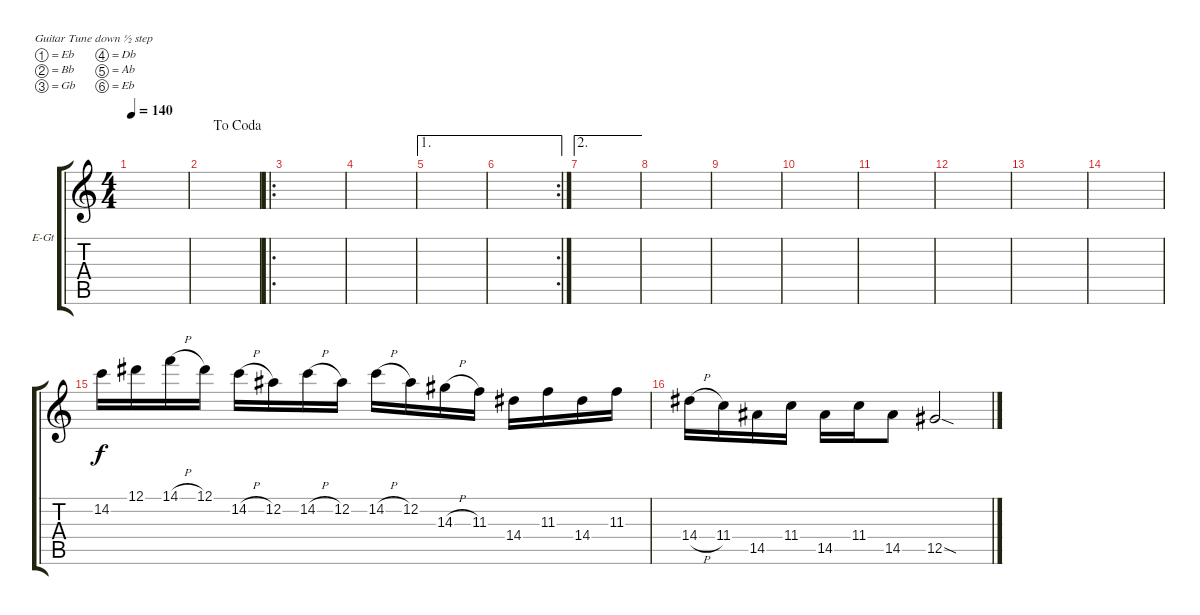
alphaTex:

\defaultSystemsLayout 4
\bracketExtendMode groupsimilarinstruments
\firstSystemTrackNameOrientation horizontal
\otherSystemsTrackNameOrientation horizontal
\track ("Tracii" "E-Gt") {instrument distortionguitar}
\staff {score tabs}
\tuning (Eb4 Bb3 Gb3 Db3 Ab2 Eb2)
\ts (4 4)
\tempo 140
\clef g2
\ks c
|
\jump dacoda
|
\ro
|
|
\ae 1
|
\ae 1
\rc 2
|
\ae 2
|
|
|
|
|
|
|
|
14.2.16 12.1.16 14.1{h}.16 12.1.16 14.2{h}.16 12.2.16 14.2{h}.16 12.2.16 14.2{h}.16 12.2.16 14.3{h}.16 11.3.16 14.4.16 11.3.16 14.4.16 11.3.16 |
14.4{h}.16 11.4.16 14.5.16 11.4.16 14.5.16 11.4.16 14.5.8 12.5{sod}.2
